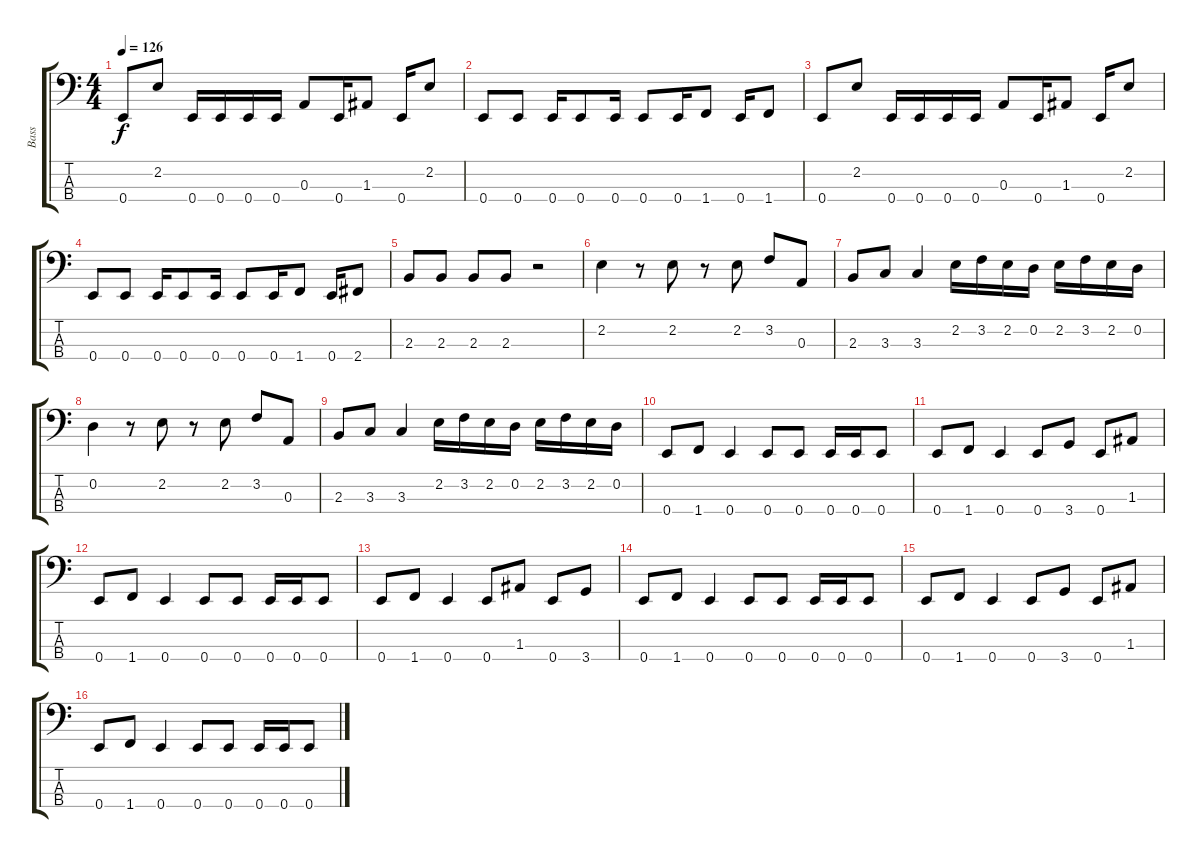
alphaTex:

\track ("Bass" "Bass") {instrument electricbasspick}
\staff {score tabs}
\tuning (G2 D2 A1 E1) {hide}
\ts (4 4)
\tempo 126
\clef f4
\ks c
0.4.8{dy f} 2.2.8 0.4.16 0.4.16 0.4.16 0.4.16 0.3.8 0.4.16 1.3.8 0.4.16 2.2.8 |
0.4.8 0.4.8 0.4.16 0.4.8 0.4.16 0.4.8 0.4.16 1.4.8 0.4.16 1.4.8 |
0.4.8 2.2.8 0.4.16 0.4.16 0.4.16 0.4.16 0.3.8 0.4.16 1.3.8 0.4.16 2.2.8 |
0.4.8 0.4.8 0.4.16 0.4.8 0.4.16 0.4.8 0.4.16 1.4.8 0.4.16 2.4.8 |
2.3.8 2.3.8 2.3.8 2.3.8 r.2 |
2.2.4 r.8 2.2.8 r.8 2.2.8 3.2.8 0.3.8 |
2.3.8 3.3.8 3.3.4 2.2.16 3.2.16 2.2.16 0.2.16 2.2.16 3.2.16 2.2.16 0.2.16 |
0.2.4 r.8 2.2.8 r.8 2.2.8 3.2.8 0.3.8 |
2.3.8 3.3.8 3.3.4 2.2.16 3.2.16 2.2.16 0.2.16 2.2.16 3.2.16 2.2.16 0.2.16 |
0.4.8 1.4.8 0.4.4 0.4.8 0.4.8 0.4.16 0.4.16 0.4.8 |
0.4.8 1.4.8 0.4.4 0.4.8 3.4.8 0.4.8 1.3.8 |
0.4.8 1.4.8 0.4.4 0.4.8 0.4.8 0.4.16 0.4.16 0.4.8 |
0.4.8 1.4.8 0.4.4 0.4.8 1.3.8 0.4.8 3.4.8 |
0.4.8 1.4.8 0.4.4 0.4.8 0.4.8 0.4.16 0.4.16 0.4.8 |
0.4.8 1.4.8 0.4.4 0.4.8 3.4.8 0.4.8 1.3.8 |
0.4.8 1.4.8 0.4.4 0.4.8 0.4.8 0.4.16 0.4.16 0.4.8
